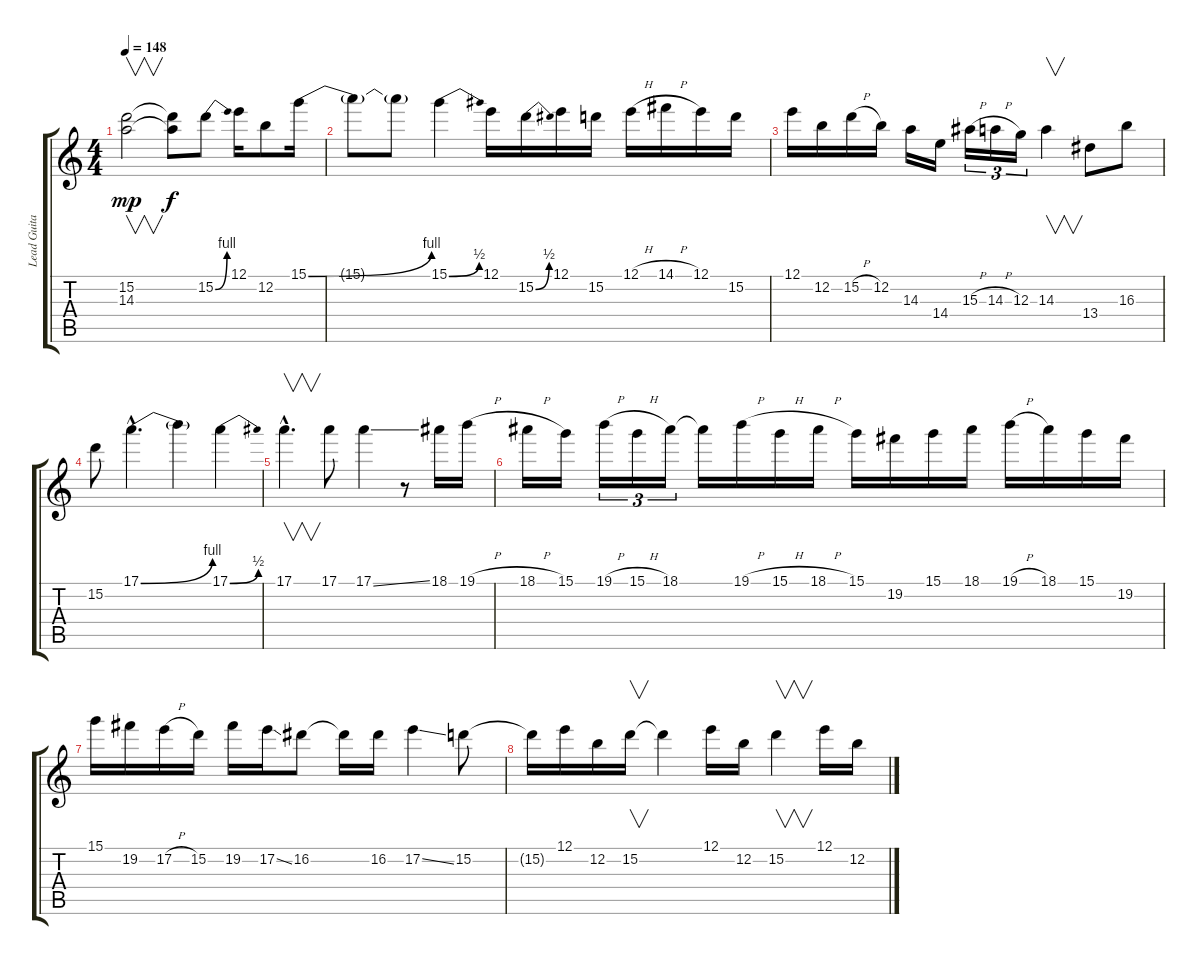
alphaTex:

\track ("Lead Guitar" "Lead Guita") {instrument distortionguitar}
\staff {score tabs}
\tuning (E4 B3 G3 D3 A2 E2) {hide}
\ts (4 4)
\tempo 148
\clef g2
\ks c
(15.2 14.3).2{v dy mp} (15.2{t} 14.3{t}).8{dy f} 15.2{be (bend 0 0 60 4)}.8 12.1.16 12.2.8 15.1{be (bend 0 0 60 4)}.16 |
15.1{t}.8 15.1{t}.8 15.1{be (bend 0 0 60 2)}.4 12.1.16 15.2{be (bend 0 0 60 2)}.16 12.1.16 15.2.16 12.1{h}.16 14.1{h}.16 12.1.16 15.2.16 |
12.1.16 12.2.16 15.2{h}.16 12.2.16 14.3.16 14.4.16 15.3{h}.16{tu (3 2)} 14.3{h}.16{tu (3 2)} 12.3.16{tu (3 2)} 14.3.4{v} 13.4.8 16.3.8 |
15.2.8 17.1{be (bend 0 0 60 4) hac}.4{d} 17.1{t}.4 17.1{be (bend 0 0 60 2)}.4 |
17.1{hac}.4{v d} 17.1.8 17.1{ss}.4 r.8 18.1.16 19.1{h}.16 |
18.1{h}.16 15.1.16 19.1{h}.16{tu (3 2)} 15.1{h}.16{tu (3 2)} 18.1.16{tu (3 2)} 18.1{t}.16 19.1{h}.16 15.1{h}.16 18.1{h}.16 15.1.16 19.2.16 15.1.16 18.1.16 19.1{h}.16 18.1.16 15.1.16 19.2.16 |
15.1.16 19.2.16 17.2{h}.16 15.2.16 19.2.16 17.2{ss}.16 16.2.8 16.2{t}.16 16.2.16 17.2{ss}.4 15.2.8 |
15.2{t}.16 12.1.16 12.2.16 15.2.16{v} 15.2{t}.4 12.1.16 12.2.16 15.2.4{v} 12.1.16 12.2.16
